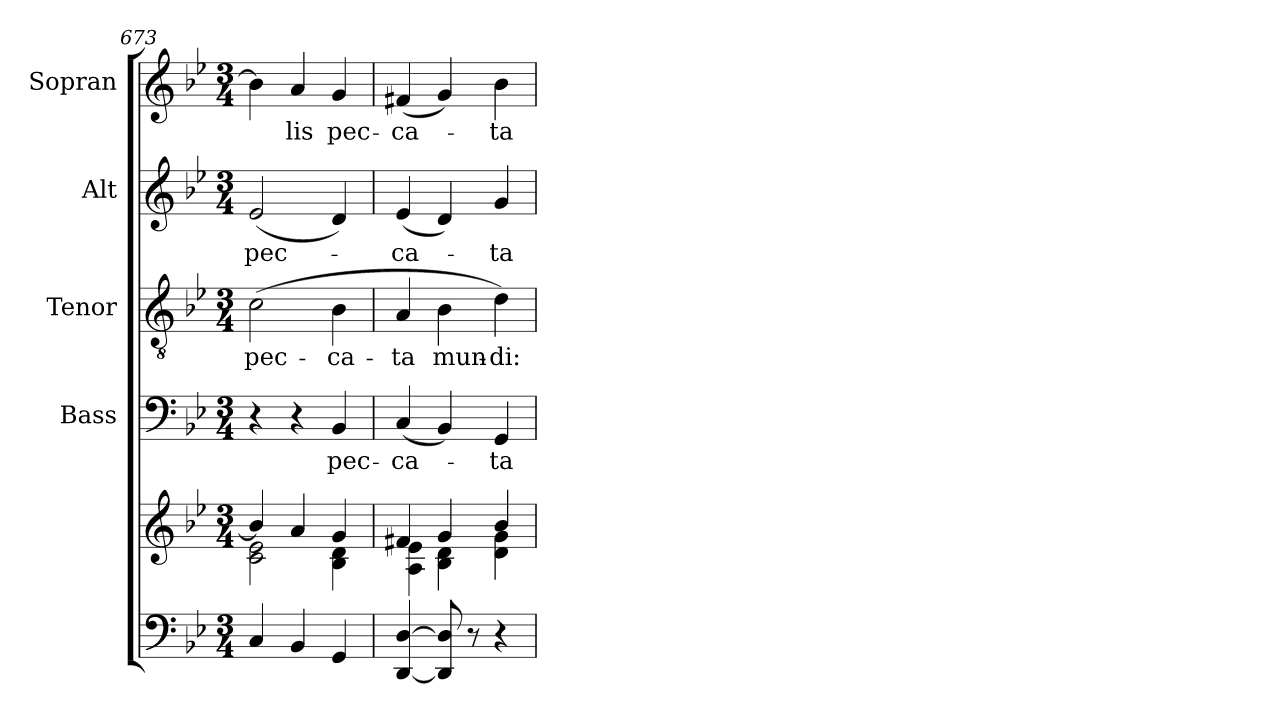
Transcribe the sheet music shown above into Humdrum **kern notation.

**kern	**kern	**kern	**text	**kern	**text	**kern	**text	**kern	**text
*part5	*part5	*part4	*part4	*part3	*part3	*part2	*part2	*part1	*part1
*staff6	*staff5	*staff4	*staff4	*staff3	*staff3	*staff2	*staff2	*staff1	*staff1
*	*	*I"Bass	*	*I"Tenor	*	*I"Alt	*	*I"Sopran	*
*	*	*I'B.	*	*I'T.	*	*I'A.	*	*I'S.	*
*clefF4	*clefG2	*clefF4	*	*clefGv2	*	*clefG2	*	*clefG2	*
*k[b-e-]	*k[b-e-]	*k[b-e-]	*	*k[b-e-]	*	*k[b-e-]	*	*k[b-e-]	*
*B-:	*B-:	*B-:	*	*B-:	*	*B-:	*	*B-:	*
*M3/4	*M3/4	*M3/4	*	*M3/4	*	*M3/4	*	*M3/4	*
=673	=673	=673	=673	=673	=673	=673	=673	=673	=673
*	*^	*	*	*	*	*	*	*	*
!	!	!	!	!	!	!LO:LY:b	!	!LO:LY:b	!	!
4C/	4b-/]	2c\ 2e-\	4r	.	(>2c\	pec-	(<2e-/	pec-	4b-\]	.
!	!	!	!	!	!	!	!	!	!	!LO:LY:b
4BB-/	4a/	.	4r	.	.	.	.	.	4a/	-lis
!	!	!	!	!LO:LY:b	!	!LO:LY:b	!	!	!	!LO:LY:b
4GG/	4g/	4B-\ 4d\	4BB-/	pec-	4B-\	-ca-	4d/)	.	4g/	pec-
=674	=674	=674	=674	=674	=674	=674	=674	=674	=674	=674
!	!	!	!	!LO:LY:b	!	!LO:LY:b	!	!LO:LY:b	!	!LO:LY:b
[4DD/ [4D/	4f#X/	4A\ 4e-\	(<4C/	-ca-	4A/	-ta	(<4e-/	-ca-	(<4f#X/	-ca-
!	!	!	!	!	!	!LO:LY:b	!	!	!	!
8DD/] 8D/]	4g/	4B-\ 4d\	4BB-/)	.	4B-\	mun-	4d/)	.	4g/)	.
8r	.	.	.	.	.	.	.	.	.	.
!	!	!	!	!LO:LY:b	!	!LO:LY:b	!	!LO:LY:b	!	!LO:LY:b
4r	4b-/	4d\ 4g\	4GG/	-ta	4d\)	-di:	4g/	-ta	4b-\	-ta
*	*v	*v	*	*	*	*	*	*	*	*
=	=	=	=	=	=	=	=	=	=
*-	*-	*-	*-	*-	*-	*-	*-	*-	*-
